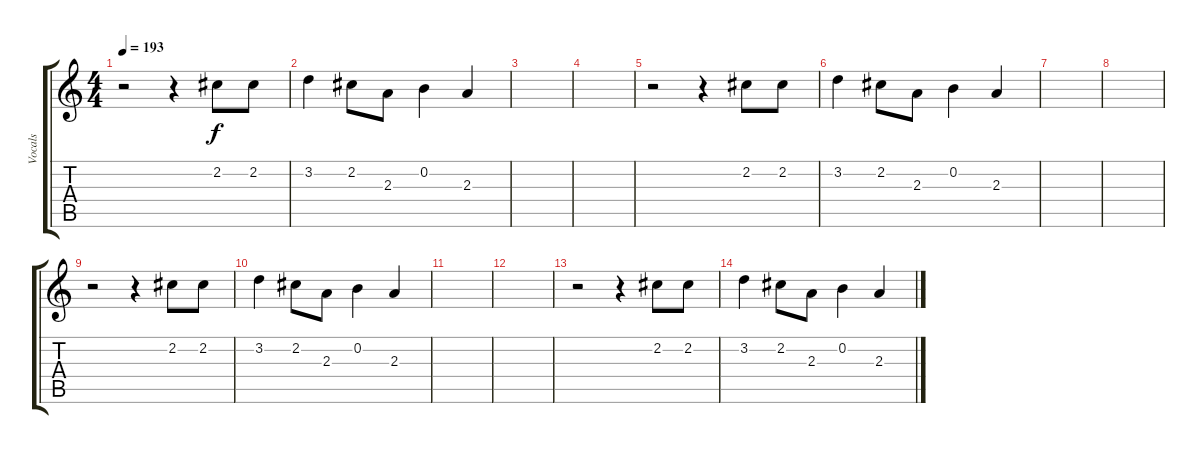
\track ("Vocals" "Vocals") {instrument overdrivenguitar}
\staff {score tabs}
\tuning (E4 B3 G3 D3 A2 E2) {hide}
\ts (4 4)
\tempo 193
\clef g2
\ks c
r.2{dy f} r.4 2.2.8 2.2.8 |
3.2.4 2.2.8 2.3.8 0.2.4 2.3.4 |
|
|
r.2 r.4 2.2.8 2.2.8 |
3.2.4 2.2.8 2.3.8 0.2.4 2.3.4 |
|
|
r.2 r.4 2.2.8 2.2.8 |
3.2.4 2.2.8 2.3.8 0.2.4 2.3.4 |
|
|
r.2 r.4 2.2.8 2.2.8 |
3.2.4 2.2.8 2.3.8 0.2.4 2.3.4
